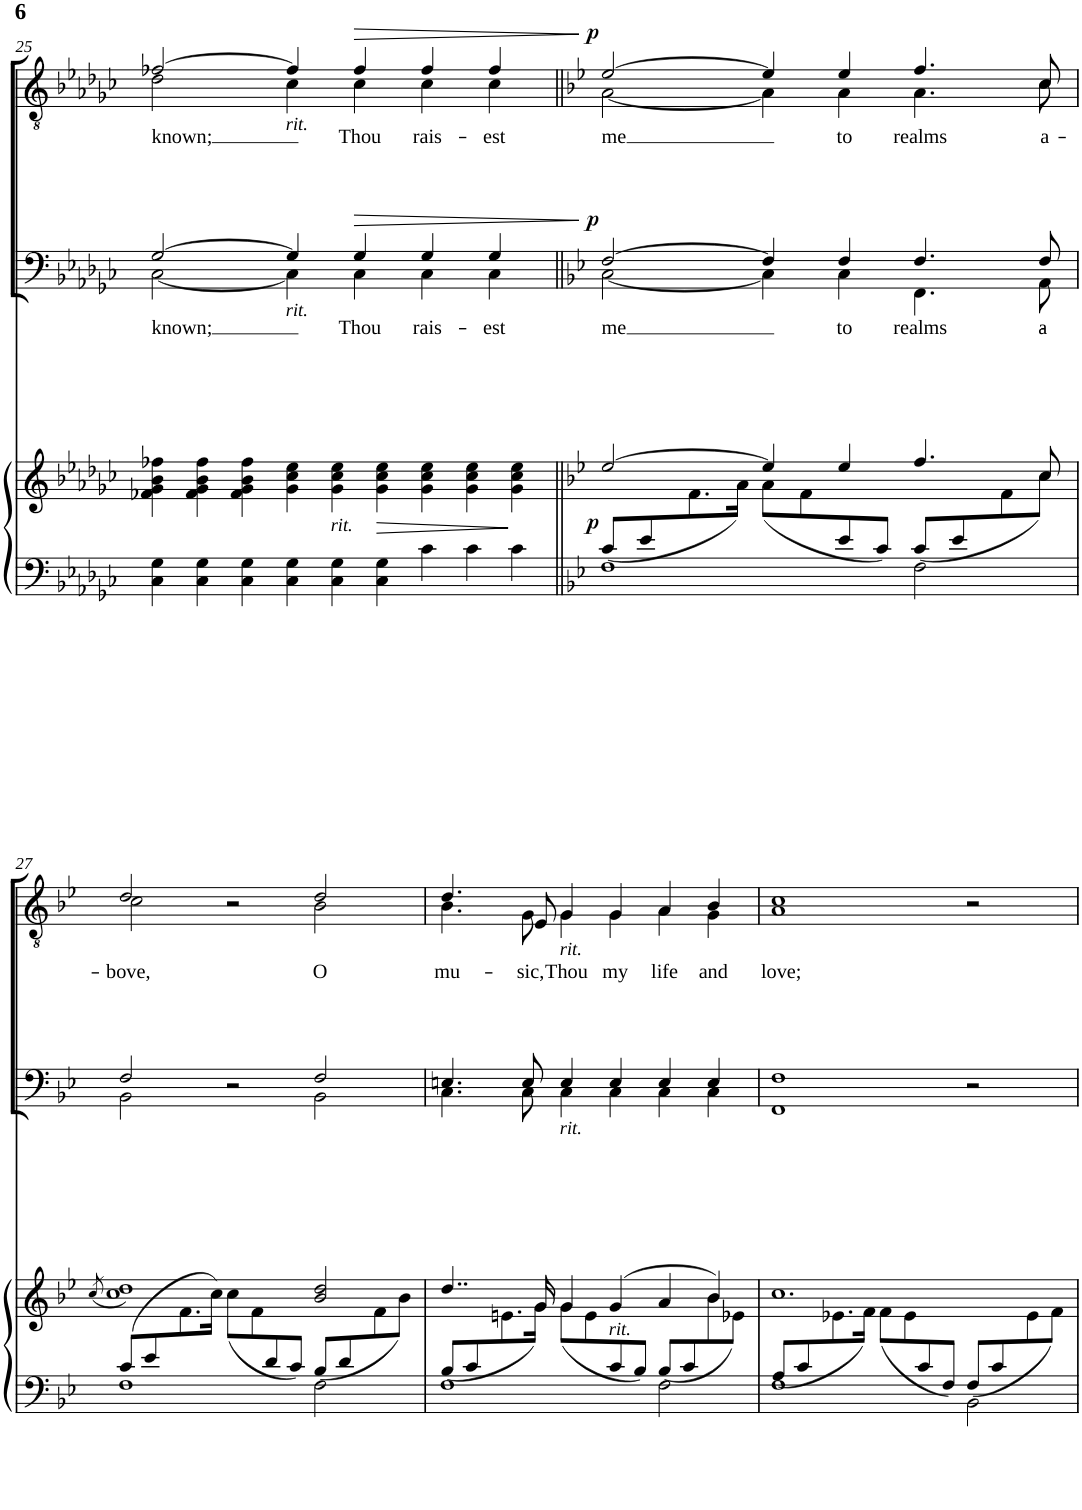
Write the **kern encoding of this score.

**kern	**kern	**dynam	**kern	**text	**dynam	**kern	**text	**dynam
*part3	*part3	*part3	*part2	*part2	*part2	*part1	*part1	*part1
*staff4	*staff3	*staff3/4	*staff2	*staff2	*staff2	*staff1	*staff1	*staff1
*I"Piano 5	*	*	*I"Piano 3	*	*	*I"Piano 1	*	*
*I'Pno	*	*	*I'Pno	*	*	*I'Pno	*	*
!!LO:PB:g=z
*clefF4	*clefG2	*	*clefF4	*	*	*clefGv2	*	*
*k[b-e-a-d-g-c-]	*k[b-e-a-d-g-c-]	*	*k[b-e-a-d-g-c-]	*	*	*k[b-e-a-d-g-c-]	*	*
*M3/2	*M3/2	*	*M3/2	*	*	*M3/2	*	*
=25	=25	=25	=25	=25	=25	=25	=25	=25
!	!	!	!	!LO:LY:b	!	!	!LO:LY:b	!
*	*	*	*^	*	*	*^	*	*
6C-\ 6G-\	6f-X\ 6g-\ 6b-\ 6ff-X\	.	[2G-/	[2C-\	known;	.	[2f-X/	2d-\	known;	.
6C-\ 6G-\	6f-\ 6g-\ 6b-\ 6ff-\	.	.	.	.	.	.	.	.	.
6C-\ 6G-\	6f-\ 6g-\ 6b-\ 6ff-\	.	.	.	.	.	.	.	.	.
!	!	!	!	!	!	!	!LO:TX:b:i:t=rit.	!	!	!
!	!	!	!LO:TX:b:i:t=rit.	!	!	!	!	!	!	!
6C-\ 6G-\	6g-\ 6cc-\ 6ee-\	.	4G-/]	4C-\]	.	.	4f-/]	4c-\	.	.
!	!LO:TX:b:i:t=rit.	!	!	!	!	!	!	!	!	!
6C-\ 6G-\	6g-\ 6cc-\ 6ee-\	.	.	.	.	.	.	.	.	.
!	!	!	!	!	!LO:LY:b	!LO:HP:b	!	!	!LO:LY:b	!LO:HP:b
.	.	.	4G-/	4C-\	Thou	>	4f-/	4c-\	Thou	>
!	!	!LO:HP:b	!	!	!	!	!	!	!	!
6C-\ 6G-\	6g-\ 6cc-\ 6ee-\	>	.	.	.	.	.	.	.	.
!	!	!	!	!	!LO:LY:b	!	!	!	!LO:LY:b	!
6c-\	6g-\ 6cc-\ 6ee-\	.	4G-/	4C-\	rais-	.	4f-/	4c-\	rais-	.
6c-\	6g-\ 6cc-\ 6ee-\	.	.	.	.	.	.	.	.	.
!	!	!	!	!	!LO:LY:b	!	!	!	!LO:LY:b	!
.	.	.	4G-/	4C-\	-est	.	4f-/	4c-\	-est	.
6c-\	6g-\ 6cc-\ 6ee-\	]	.	.	.	.	.	.	.	.
*	*	*	*v	*v	*	*	*	*	*	*
*	*	*	*	*	*	*v	*v	*	*
.	.	.	.	.	]	.	.	]
=26||	=26||	=26||	=26||	=26||	=26||	=26||	=26||	=26||
*k[b-e-]	*k[b-e-]	*	*k[b-e-]	*	*	*k[b-e-]	*	*
*^	*^	*	*	*	*	*	*	*
!	!	!	!	!LO:DY:b	!	!LO:LY:b	!LO:DY:a	!	!LO:LY:b	!LO:DY:a
*	*	*	*	*	*^	*	*	*^	*	*
(<8c/L	1F	[>2ee-/	4ryy	p	[2F/	[2C\	me	p	[2e-/	[2A\	me	p
8e-/	.	.	.	.	.	.	.	.	.	.	.	.
2ryy	.	.	8.f\	.	.	.	.	.	.	.	.	.
.	.	.	16a\Jk)	.	.	.	.	.	.	.	.	.
.	.	4ee-/]	(<8a\L	.	4F/]	4C\]	.	.	4e-/]	4A\]	.	.
.	.	.	8f\	.	.	.	.	.	.	.	.	.
!	!	!	!	!	!	!	!LO:LY:b	!	!	!	!LO:LY:b	!
8e-/	.	4ee-/	2ryy	.	4F/	4C\	to	.	4e-/	4A\	to	.
8c/J)	.	.	.	.	.	.	.	.	.	.	.	.
!	!	!	!	!	!	!	!LO:LY:b	!	!	!	!LO:LY:b	!
(<8c/L	2F\	4.ff/	.	.	4.F/	4.FF\	realms	.	4.f/	4.A\	realms	.
8e-/	.	.	.	.	.	.	.	.	.	.	.	.
4ryy	.	.	8f\	.	.	.	.	.	.	.	.	.
!	!	!	!	!	!	!	!LO:LY:b	!	!	!	!LO:LY:b	!
.	.	8cc/	8cc\J)	.	8F/	8AA\	a-	.	8c/	8c\	a-	.
!!LO:LB:g=z	!!
=27	=27	=27	=27	=27	=27	=27	=27	=27	=27	=27	=27	=27
.	.	(8qcc/	.	.	.	.	.	.	.	.	.	.
!	!	!	!	!	!	!	!	!	!	!	!LO:LY:b	!
(>8c/L	1F	1cc 1dd)	4ryy	.	2F/	2BB-\	.	.	2d/	2c\	-bove,	.
8e-/	.	.	.	.	.	.	.	.	.	.	.	.
2ryy	.	.	8.f\	.	.	.	.	.	.	.	.	.
.	.	.	16cc\Jk)	.	.	.	.	.	.	.	.	.
.	.	.	(<8cc\L	.	2r	2ryy	.	.	2r	2ryy	.	.
.	.	.	8f\	.	.	.	.	.	.	.	.	.
8d/	.	.	2ryy	.	.	.	.	.	.	.	.	.
8c/J)	.	.	.	.	.	.	.	.	.	.	.	.
!	!	!	!	!	!	!	!	!	!	!	!LO:LY:b	!
(<8B-/L	2F\	2b-/ 2dd/	.	.	2F/	2BB-\	.	.	2d/	2B-\	O	.
8d/	.	.	.	.	.	.	.	.	.	.	.	.
4ryy	.	.	8f\	.	.	.	.	.	.	.	.	.
.	.	.	8b-\J)	.	.	.	.	.	.	.	.	.
=28	=28	=28	=28	=28	=28	=28	=28	=28	=28	=28	=28	=28
!	!	!	!	!	!	!	!	!	!	!	!LO:LY:b	!
(<8B-/L	1F	4..dd/	4ryy	.	4.En/	4.C\	.	.	4.d/	4.B-\	mu-	.
8c/	.	.	.	.	.	.	.	.	.	.	.	.
2ryy	.	.	8.en\	.	.	.	.	.	.	.	.	.
!	!	!	!	!	!	!	!	!	!	!	!LO:LY:b	!
.	.	.	.	.	8E/	8C\	.	.	8E-/	8G\	-sic,	.
.	.	16g/	16g\Jk)	.	.	.	.	.	.	.	.	.
!	!	!	!	!	!	!	!	!	!LO:TX:b:i:t=rit.	!	!	!
!	!	!	!	!	!LO:TX:b:i:t=rit.	!	!	!	!	!	!	!
!	!	!	!	!	!	!	!	!	!	!	!LO:LY:b	!
.	.	4g/	(<8g\L	.	4E/	4C\	.	.	4G/	4G\	Thou	.
.	.	.	8e\	.	.	.	.	.	.	.	.	.
!	!	!LO:TX:b:i:t=rit.	!	!	!	!	!	!	!	!	!	!
!	!	!	!	!	!	!	!	!	!	!	!LO:LY:b	!
8c/	.	(>4g/	2ryy	.	4E/	4C\	.	.	4G/	4G\	my	.
8B-/J)	.	.	.	.	.	.	.	.	.	.	.	.
!	!	!	!	!	!	!	!	!	!	!	!LO:LY:b	!
(<8B-/L	2F\	4a/	.	.	4E/	4C\	.	.	4A/	4A\	life	.
8c/	.	.	.	.	.	.	.	.	.	.	.	.
!	!	!	!	!	!	!	!	!	!	!	!LO:LY:b	!
4ryy	.	4b-/)	8b-\	.	4E/	4C\	.	.	4B-/	4G\	and	.
.	.	.	8e-X\J)	.	.	.	.	.	.	.	.	.
=29	=29	=29	=29	=29	=29	=29	=29	=29	=29	=29	=29	=29
!	!	!	!	!	!	!	!	!	!	!	!LO:LY:b	!
(<8A/L	1F	1.cc	4ryy	.	1F	1FF	.	.	1c	1A	love;	.
8c/	.	.	.	.	.	.	.	.	.	.	.	.
2ryy	.	.	8.e-X\	.	.	.	.	.	.	.	.	.
.	.	.	16f\Jk)	.	.	.	.	.	.	.	.	.
.	.	.	(<8f\L	.	.	.	.	.	.	.	.	.
.	.	.	8e-\	.	.	.	.	.	.	.	.	.
8c/	.	.	2ryy	.	.	.	.	.	.	.	.	.
8F/J)	.	.	.	.	.	.	.	.	.	.	.	.
(<8F/L	2BB-\	.	.	.	2r	2ryy	.	.	2r	2ryy	.	.
8c/	.	.	.	.	.	.	.	.	.	.	.	.
4ryy	.	.	8e-\	.	.	.	.	.	.	.	.	.
.	.	.	8f\J)	.	.	.	.	.	.	.	.	.
*v	*v	*	*	*	*v	*v	*	*	*v	*v	*	*
*	*v	*v	*	*	*	*	*	*	*
=	=	=	=	=	=	=	=	=
*-	*-	*-	*-	*-	*-	*-	*-	*-
